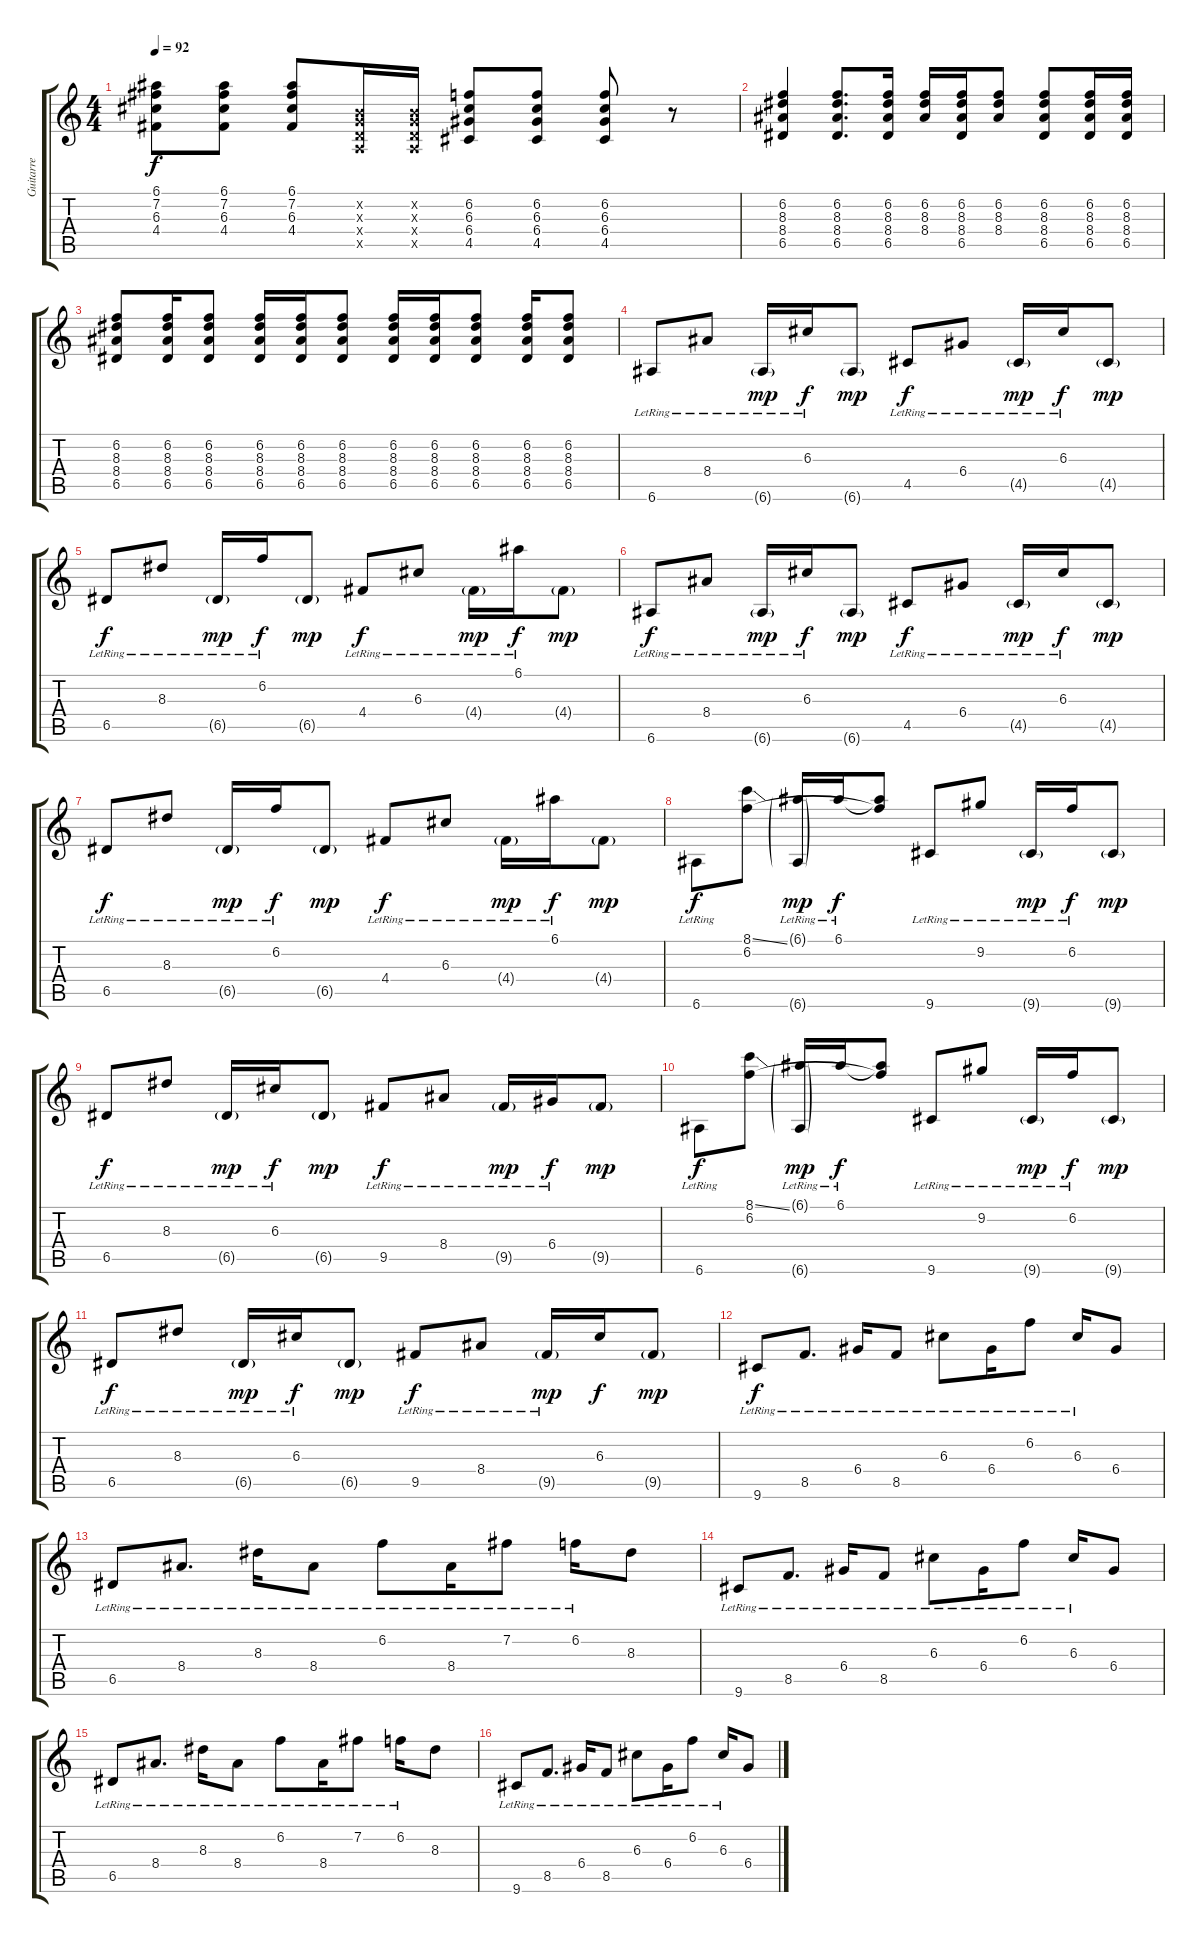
\track ("Guitarre" "Guitarre") {instrument acousticguitarsteel}
\staff {score tabs}
\tuning (E4 B3 G3 D3 A2 E2) {hide}
\ts (4 4)
\tempo 92
\clef g2
\ks c
(6.1 7.2 6.3 4.4).8{dy f} (6.1 7.2 6.3 4.4).8 (6.1 7.2 6.3 4.4).8 (0.2{x} 0.3{x} 0.4{x} 0.5{x}).16 (0.2{x} 0.3{x} 0.4{x} 0.5{x}).16 (6.2 6.3 6.4 4.5).8 (6.2 6.3 6.4 4.5).8 (6.2 6.3 6.4 4.5).8 r.8 |
(6.2 8.3 8.4 6.5).4 (6.2 8.3 8.4 6.5).8{d} (6.2 8.3 8.4 6.5).16 (6.2 8.3 8.4).16 (6.2 8.3 8.4 6.5).16 (6.2 8.3 8.4).8 (6.2 8.3 8.4 6.5).8 (6.2 8.3 8.4 6.5).16 (6.2 8.3 8.4 6.5).16 |
(6.2 8.3 8.4 6.5).8 (6.2 8.3 8.4 6.5).16 (6.2 8.3 8.4 6.5).8 (6.2 8.3 8.4 6.5).16 (6.2 8.3 8.4 6.5).16 (6.2 8.3 8.4 6.5).8 (6.2 8.3 8.4 6.5).16 (6.2 8.3 8.4 6.5).16 (6.2 8.3 8.4 6.5).8 (6.2 8.3 8.4 6.5).16 (6.2 8.3 8.4 6.5).8 |
6.6{lr}.8 8.4{lr}.8 6.6{g lr}.16{dy mp} 6.3{lr}.16{dy f} 6.6{g}.8{dy mp} 4.5{lr}.8{dy f} 6.4{lr}.8 4.5{g lr}.16{dy mp} 6.3{lr}.16{dy f} 4.5{g}.8{dy mp} |
6.5{lr}.8{dy f} 8.3{lr}.8 6.5{g lr}.16{dy mp} 6.2{lr}.16{dy f} 6.5{g}.8{dy mp} 4.4{lr}.8{dy f} 6.3{lr}.8 4.4{g lr}.16{dy mp} 6.1{lr}.16{dy f} 4.4{g}.8{dy mp} |
6.6{lr}.8{dy f} 8.4{lr}.8 6.6{g lr}.16{dy mp} 6.3{lr}.16{dy f} 6.6{g}.8{dy mp} 4.5{lr}.8{dy f} 6.4{lr}.8 4.5{g lr}.16{dy mp} 6.3{lr}.16{dy f} 4.5{g}.8{dy mp} |
6.5{lr}.8{dy f} 8.3{lr}.8 6.5{g lr}.16{dy mp} 6.2{lr}.16{dy f} 6.5{g}.8{dy mp} 4.4{lr}.8{dy f} 6.3{lr}.8 4.4{g lr}.16{dy mp} 6.1{lr}.16{dy f} 4.4{g}.8{dy mp} |
6.6{lr}.8{dy f} (8.1{ss} 6.2).8 (6.1{g} 6.6{g lr}).16{dy mp} 6.1{lr}.16{dy f} (6.1{t} 6.2{t}).8 9.6{lr}.8 9.2{lr}.8 9.6{g lr}.16{dy mp} 6.2{lr}.16{dy f} 9.6{g}.8{dy mp} |
6.5{lr}.8{dy f} 8.3{lr}.8 6.5{g lr}.16{dy mp} 6.3{lr}.16{dy f} 6.5{g}.8{dy mp} 9.5{lr}.8{dy f} 8.4{lr}.8 9.5{g lr}.16{dy mp} 6.4{lr}.16{dy f} 9.5{g}.8{dy mp} |
6.6{lr}.8{dy f} (8.1{ss} 6.2).8 (6.1{g} 6.6{g lr}).16{dy mp} 6.1{lr}.16{dy f} (6.1{t} 6.2{t}).8 9.6{lr}.8 9.2{lr}.8 9.6{g lr}.16{dy mp} 6.2{lr}.16{dy f} 9.6{g}.8{dy mp} |
6.5{lr}.8{dy f} 8.3{lr}.8 6.5{g lr}.16{dy mp} 6.3{lr}.16{dy f} 6.5{g}.8{dy mp} 9.5{lr}.8{dy f} 8.4{lr}.8 9.5{g lr}.16{dy mp} 6.3.16{dy f} 9.5{g}.8{dy mp} |
9.6{lr}.8{dy f} 8.5{lr}.8{d} 6.4{lr}.16 8.5{lr}.8 6.3{lr}.8 6.4{lr}.16 6.2{lr}.8 6.3{lr}.16 6.4.8 |
6.5{lr}.8 8.4{lr}.8{d} 8.3{lr}.16 8.4{lr}.8 6.2{lr}.8 8.4{lr}.16 7.2{lr}.8 6.2{lr}.16 8.3.8 |
9.6{lr}.8 8.5{lr}.8{d} 6.4{lr}.16 8.5{lr}.8 6.3{lr}.8 6.4{lr}.16 6.2{lr}.8 6.3{lr}.16 6.4.8 |
6.5{lr}.8 8.4{lr}.8{d} 8.3{lr}.16 8.4{lr}.8 6.2{lr}.8 8.4{lr}.16 7.2{lr}.8 6.2{lr}.16 8.3.8 |
9.6{lr}.8 8.5{lr}.8{d} 6.4{lr}.16 8.5{lr}.8 6.3{lr}.8 6.4{lr}.16 6.2{lr}.8 6.3{lr}.16 6.4.8
